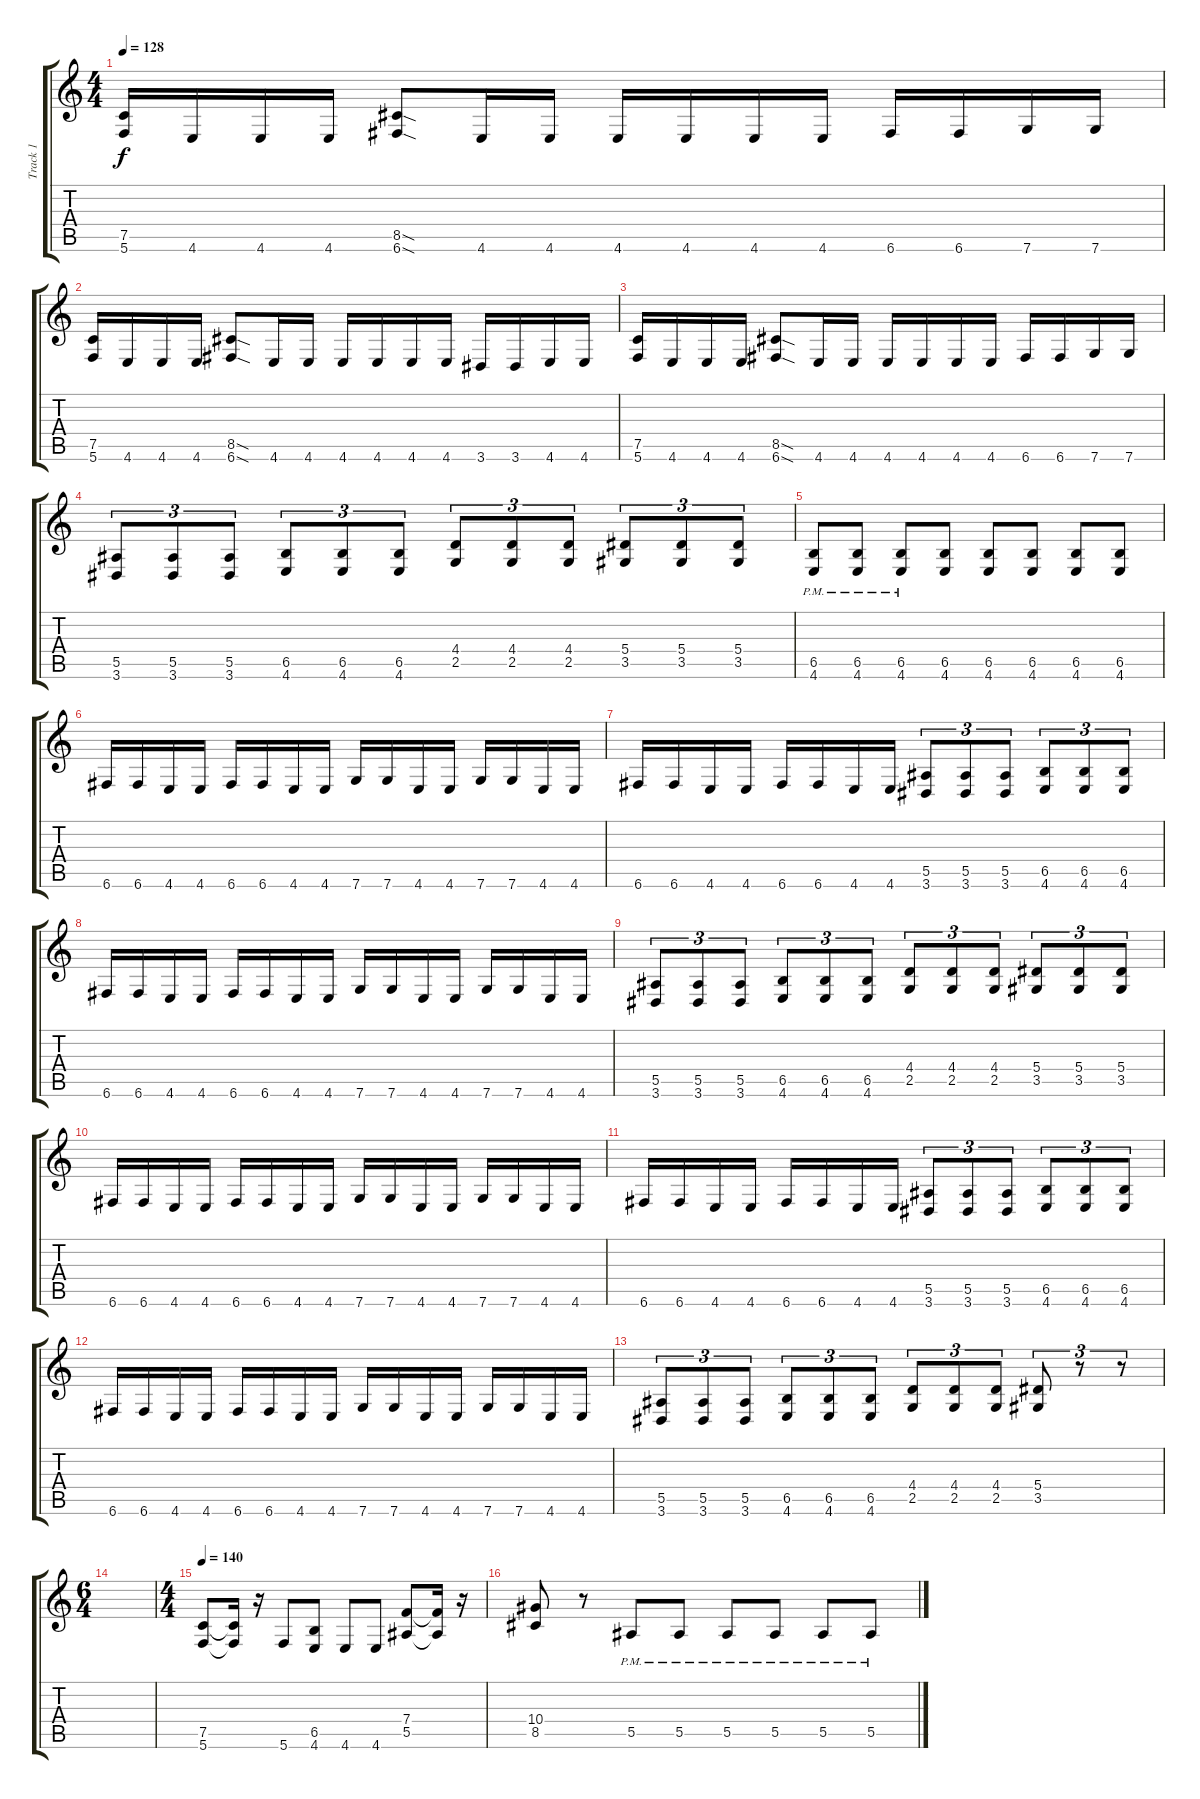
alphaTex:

\track ("Track 1" "Track 1") {instrument overdrivenguitar}
\staff {score tabs}
\tuning (C4 G3 Eb3 Bb2 F2 C2) {hide}
\ts (4 4)
\tempo 128
\clef g2
\ks c
(7.5 5.6).16{dy f} 4.6.16 4.6.16 4.6.16 (8.5{sod} 6.6{sod}).8 4.6.16 4.6.16 4.6.16 4.6.16 4.6.16 4.6.16 6.6.16 6.6.16 7.6.16 7.6.16 |
(7.5 5.6).16 4.6.16 4.6.16 4.6.16 (8.5{sod} 6.6{sod}).8 4.6.16 4.6.16 4.6.16 4.6.16 4.6.16 4.6.16 3.6.16 3.6.16 4.6.16 4.6.16 |
(7.5 5.6).16 4.6.16 4.6.16 4.6.16 (8.5{sod} 6.6{sod}).8 4.6.16 4.6.16 4.6.16 4.6.16 4.6.16 4.6.16 6.6.16 6.6.16 7.6.16 7.6.16 |
(5.5 3.6).8{tu (3 2)} (5.5 3.6).8{tu (3 2)} (5.5 3.6).8{tu (3 2)} (6.5 4.6).8{tu (3 2)} (6.5 4.6).8{tu (3 2)} (6.5 4.6).8{tu (3 2)} (4.4 2.5).8{tu (3 2)} (4.4 2.5).8{tu (3 2)} (4.4 2.5).8{tu (3 2)} (5.4 3.5).8{tu (3 2)} (5.4 3.5).8{tu (3 2)} (5.4 3.5).8{tu (3 2)} |
(6.5{pm} 4.6{pm}).8 (6.5{pm} 4.6{pm}).8 (6.5{pm} 4.6{pm}).8 (6.5 4.6).8 (6.5 4.6).8 (6.5 4.6).8 (6.5 4.6).8 (6.5 4.6).8 |
6.6.16 6.6.16 4.6.16 4.6.16 6.6.16 6.6.16 4.6.16 4.6.16 7.6.16 7.6.16 4.6.16 4.6.16 7.6.16 7.6.16 4.6.16 4.6.16 |
6.6.16 6.6.16 4.6.16 4.6.16 6.6.16 6.6.16 4.6.16 4.6.16 (5.5 3.6).8{tu (3 2)} (5.5 3.6).8{tu (3 2)} (5.5 3.6).8{tu (3 2)} (6.5 4.6).8{tu (3 2)} (6.5 4.6).8{tu (3 2)} (6.5 4.6).8{tu (3 2)} |
6.6.16 6.6.16 4.6.16 4.6.16 6.6.16 6.6.16 4.6.16 4.6.16 7.6.16 7.6.16 4.6.16 4.6.16 7.6.16 7.6.16 4.6.16 4.6.16 |
(5.5 3.6).8{tu (3 2)} (5.5 3.6).8{tu (3 2)} (5.5 3.6).8{tu (3 2)} (6.5 4.6).8{tu (3 2)} (6.5 4.6).8{tu (3 2)} (6.5 4.6).8{tu (3 2)} (4.4 2.5).8{tu (3 2)} (4.4 2.5).8{tu (3 2)} (4.4 2.5).8{tu (3 2)} (5.4 3.5).8{tu (3 2)} (5.4 3.5).8{tu (3 2)} (5.4 3.5).8{tu (3 2)} |
6.6.16 6.6.16 4.6.16 4.6.16 6.6.16 6.6.16 4.6.16 4.6.16 7.6.16 7.6.16 4.6.16 4.6.16 7.6.16 7.6.16 4.6.16 4.6.16 |
6.6.16 6.6.16 4.6.16 4.6.16 6.6.16 6.6.16 4.6.16 4.6.16 (5.5 3.6).8{tu (3 2)} (5.5 3.6).8{tu (3 2)} (5.5 3.6).8{tu (3 2)} (6.5 4.6).8{tu (3 2)} (6.5 4.6).8{tu (3 2)} (6.5 4.6).8{tu (3 2)} |
6.6.16 6.6.16 4.6.16 4.6.16 6.6.16 6.6.16 4.6.16 4.6.16 7.6.16 7.6.16 4.6.16 4.6.16 7.6.16 7.6.16 4.6.16 4.6.16 |
(5.5 3.6).8{tu (3 2)} (5.5 3.6).8{tu (3 2)} (5.5 3.6).8{tu (3 2)} (6.5 4.6).8{tu (3 2)} (6.5 4.6).8{tu (3 2)} (6.5 4.6).8{tu (3 2)} (4.4 2.5).8{tu (3 2)} (4.4 2.5).8{tu (3 2)} (4.4 2.5).8{tu (3 2)} (5.4 3.5).8{tu (3 2)} r.8{tu (3 2)} r.8{tu (3 2)} |
\ts (6 4)
|
\ts (4 4)
\tempo 140
(7.5 5.6).8 (7.5{t} 5.6{t}).16 r.16 5.6.8 (6.5 4.6).8 4.6.8 4.6.8 (7.4 5.5).8 (7.4{t} 5.5{t}).16 r.16 |
(10.4 8.5).8 r.8 5.5{pm}.8 5.5{pm}.8 5.5{pm}.8 5.5{pm}.8 5.5{pm}.8 5.5{pm}.8
